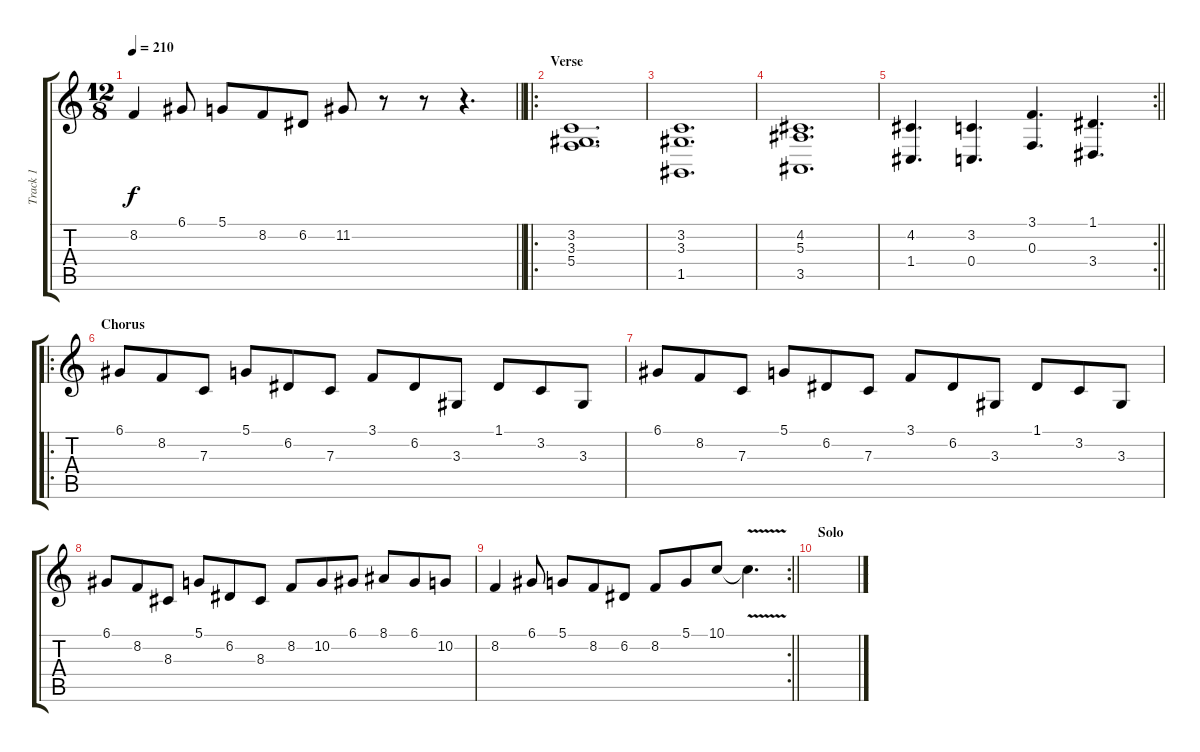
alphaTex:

\track ("Track 1" "Track 1") {instrument stringensemble1}
\staff {score tabs}
\tuning (D4 A3 F3 C3 G2 D2) {hide}
\ts (12 8)
\tempo 210
\clef g2
\barLineRight lightlight
\ks c
8.2.4{dy f} 6.1.8 5.1.8 8.2.8 6.2.8 11.2.8 r.8 r.8 r.4{d} |
\ro
\section ("" "Verse")
(3.2 3.3 5.4).1{d} |
(3.2 3.3 1.5).1{d} |
(4.2 5.3 3.5).1{d} |
\rc 2
\barLineRight lightlight
(4.2 1.4).4{d} (3.2 0.4).4{d} (3.1 0.3).4{d} (1.1 3.4).4{d} |
\ro
\section ("" "Chorus")
6.1.8 8.2.8 7.3.8 5.1.8 6.2.8 7.3.8 3.1.8 6.2.8 3.3.8 1.1.8 3.2.8 3.3.8 |
6.1.8 8.2.8 7.3.8 5.1.8 6.2.8 7.3.8 3.1.8 6.2.8 3.3.8 1.1.8 3.2.8 3.3.8 |
6.1.8 8.2.8 8.3.8 5.1.8 6.2.8 8.3.8 8.2.8 10.2.8 6.1.8 8.1.8 6.1.8 10.2.8 |
\rc 2
\barLineRight lightlight
8.2.4 6.1.8 5.1.8 8.2.8 6.2.8 8.2.8 5.1.8 10.1.8 10.1{v t}.4{d} |
\section ("" "Solo")
